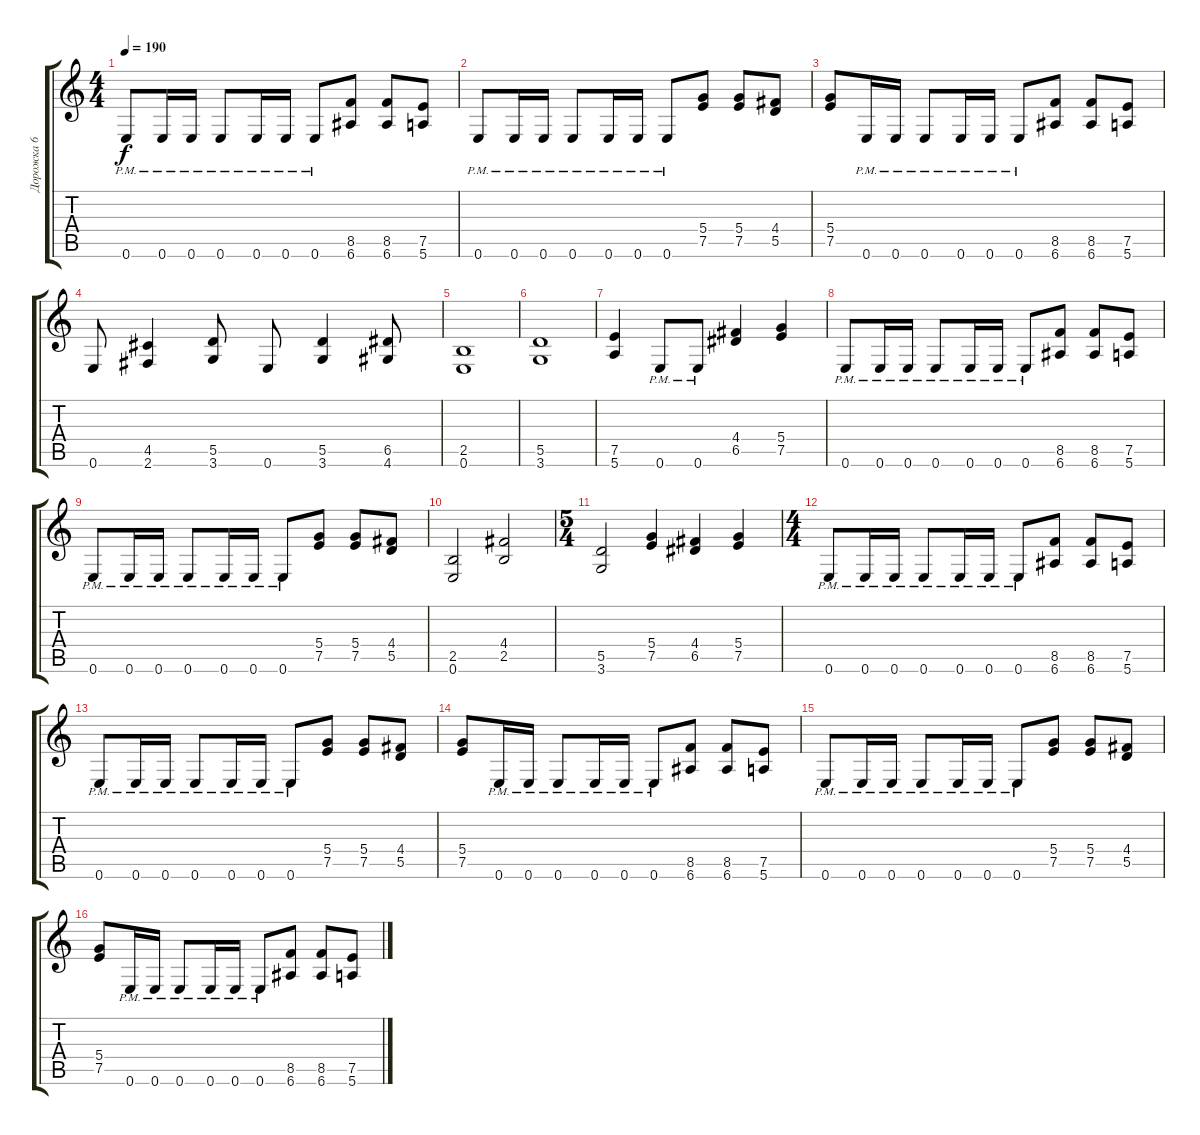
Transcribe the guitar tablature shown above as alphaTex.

\track ("Дорожка 6" "Дорожка 6") {instrument distortionguitar}
\staff {score tabs}
\tuning (E4 B3 G3 D3 A2 E2) {hide}
\ts (4 4)
\tempo 190
\clef g2
\ks c
0.6{pm}.8{dy f} 0.6{pm}.16 0.6{pm}.16 0.6{pm}.8 0.6{pm}.16 0.6{pm}.16 0.6{pm}.8 (8.5 6.6).8 (8.5 6.6).8 (7.5 5.6).8 |
0.6{pm}.8 0.6{pm}.16 0.6{pm}.16 0.6{pm}.8 0.6{pm}.16 0.6{pm}.16 0.6{pm}.8 (5.4 7.5).8 (5.4 7.5).8 (4.4 5.5).8 |
(5.4 7.5).8 0.6{pm}.16 0.6{pm}.16 0.6{pm}.8 0.6{pm}.16 0.6{pm}.16 0.6{pm}.8 (8.5 6.6).8 (8.5 6.6).8 (7.5 5.6).8 |
0.6.8 (4.5 2.6).4 (5.5 3.6).8 0.6.8 (5.5 3.6).4 (6.5 4.6).8 |
(2.5 0.6).1 |
(5.5 3.6).1 |
(7.5 5.6).4 0.6{pm}.8 0.6{pm}.8 (4.4 6.5).4 (5.4 7.5).4 |
0.6{pm}.8 0.6{pm}.16 0.6{pm}.16 0.6{pm}.8 0.6{pm}.16 0.6{pm}.16 0.6{pm}.8 (8.5 6.6).8 (8.5 6.6).8 (7.5 5.6).8 |
0.6{pm}.8 0.6{pm}.16 0.6{pm}.16 0.6{pm}.8 0.6{pm}.16 0.6{pm}.16 0.6{pm}.8 (5.4 7.5).8 (5.4 7.5).8 (4.4 5.5).8 |
(2.5 0.6).2 (4.4 2.5).2 |
\ts (5 4)
(5.5 3.6).2 (5.4 7.5).4 (4.4 6.5).4 (5.4 7.5).4 |
\ts (4 4)
0.6{pm}.8 0.6{pm}.16 0.6{pm}.16 0.6{pm}.8 0.6{pm}.16 0.6{pm}.16 0.6{pm}.8 (8.5 6.6).8 (8.5 6.6).8 (7.5 5.6).8 |
0.6{pm}.8 0.6{pm}.16 0.6{pm}.16 0.6{pm}.8 0.6{pm}.16 0.6{pm}.16 0.6{pm}.8 (5.4 7.5).8 (5.4 7.5).8 (4.4 5.5).8 |
(5.4 7.5).8 0.6{pm}.16 0.6{pm}.16 0.6{pm}.8 0.6{pm}.16 0.6{pm}.16 0.6{pm}.8 (8.5 6.6).8 (8.5 6.6).8 (7.5 5.6).8 |
0.6{pm}.8 0.6{pm}.16 0.6{pm}.16 0.6{pm}.8 0.6{pm}.16 0.6{pm}.16 0.6{pm}.8 (5.4 7.5).8 (5.4 7.5).8 (4.4 5.5).8 |
(5.4 7.5).8 0.6{pm}.16 0.6{pm}.16 0.6{pm}.8 0.6{pm}.16 0.6{pm}.16 0.6{pm}.8 (8.5 6.6).8 (8.5 6.6).8 (7.5 5.6).8
